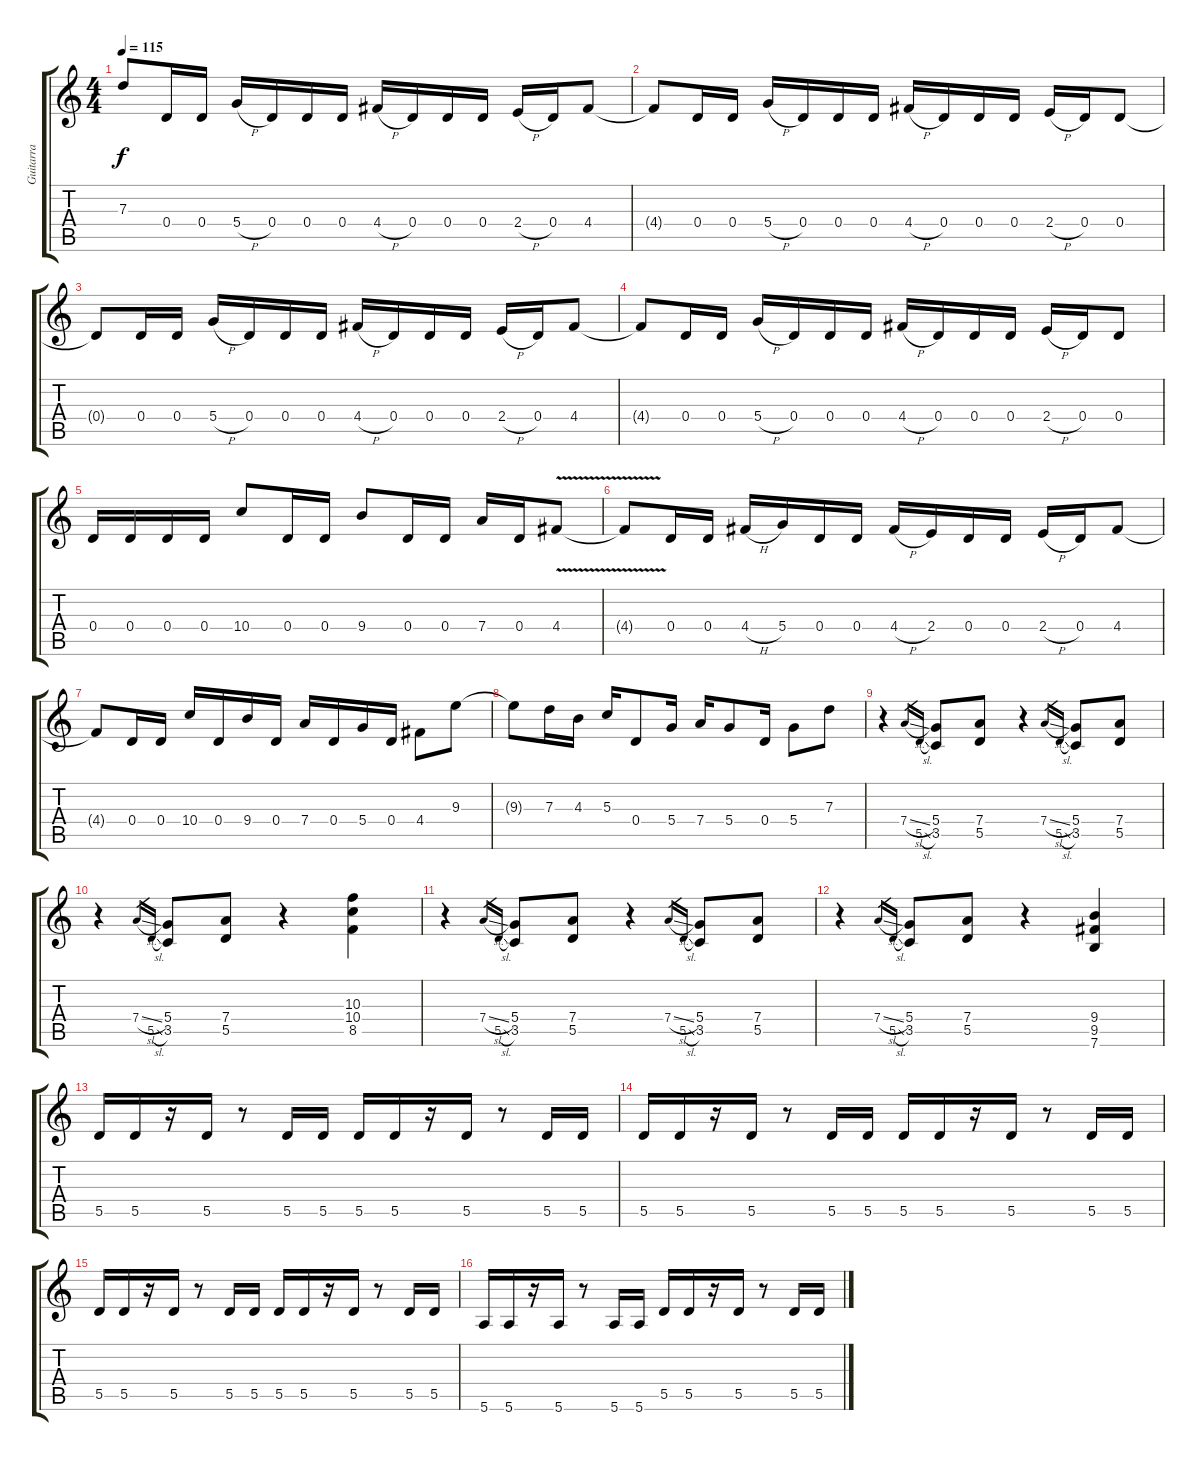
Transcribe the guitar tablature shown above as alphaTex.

\track ("Guitarra" "Guitarra") {instrument overdrivenguitar}
\staff {score tabs}
\tuning (E4 B3 G3 D3 A2 E2) {hide}
\ts (4 4)
\tempo 115
\clef g2
\ks c
7.3{t}.8{dy f} 0.4.16 0.4.16 5.4{h}.16 0.4.16 0.4.16 0.4.16 4.4{h}.16 0.4.16 0.4.16 0.4.16 2.4{h}.16 0.4.16 4.4.8 |
4.4{t}.8 0.4.16 0.4.16 5.4{h}.16 0.4.16 0.4.16 0.4.16 4.4{h}.16 0.4.16 0.4.16 0.4.16 2.4{h}.16 0.4.16 0.4.8 |
0.4{t}.8 0.4.16 0.4.16 5.4{h}.16 0.4.16 0.4.16 0.4.16 4.4{h}.16 0.4.16 0.4.16 0.4.16 2.4{h}.16 0.4.16 4.4.8 |
4.4{t}.8 0.4.16 0.4.16 5.4{h}.16 0.4.16 0.4.16 0.4.16 4.4{h}.16 0.4.16 0.4.16 0.4.16 2.4{h}.16 0.4.16 0.4.8 |
0.4.16 0.4.16 0.4.16 0.4.16 10.4.8 0.4.16 0.4.16 9.4.8 0.4.16 0.4.16 7.4.16 0.4.16 4.4{v}.8 |
4.4{t}.8 0.4.16 0.4.16 4.4{h}.16 5.4.16 0.4.16 0.4.16 4.4{h}.16 2.4.16 0.4.16 0.4.16 2.4{h}.16 0.4.16 4.4.8 |
4.4{t}.8 0.4.16 0.4.16 10.4.16 0.4.16 9.4.16 0.4.16 7.4.16 0.4.16 5.4.16 0.4.16 4.4.8 9.3.8 |
9.3{t}.8 7.3.16 4.3.16 5.3.16 0.4.8 5.4.16 7.4.16 5.4.8 0.4.16 5.4.8 7.3.8 |
r.4 7.4{sl}.16{gr} 5.5{sl}.16{gr} (5.4 3.5).8 (7.4 5.5).8 r.4 7.4{sl}.16{gr} 5.5{sl}.16{gr} (5.4 3.5).8 (7.4 5.5).8 |
r.4 7.4{sl}.16{gr} 5.5{sl}.16{gr} (5.4 3.5).8 (7.4 5.5).8 r.4 (10.3 10.4 8.5).4 |
r.4 7.4{sl}.16{gr} 5.5{sl}.16{gr} (5.4 3.5).8 (7.4 5.5).8 r.4 7.4{sl}.16{gr} 5.5{sl}.16{gr} (5.4 3.5).8 (7.4 5.5).8 |
r.4 7.4{sl}.16{gr} 5.5{sl}.16{gr} (5.4 3.5).8 (7.4 5.5).8 r.4 (9.4 9.5 7.6).4 |
5.5.16 5.5.16 r.16 5.5.16 r.8 5.5.16 5.5.16 5.5.16 5.5.16 r.16 5.5.16 r.8 5.5.16 5.5.16 |
5.5.16 5.5.16 r.16 5.5.16 r.8 5.5.16 5.5.16 5.5.16 5.5.16 r.16 5.5.16 r.8 5.5.16 5.5.16 |
5.5.16 5.5.16 r.16 5.5.16 r.8 5.5.16 5.5.16 5.5.16 5.5.16 r.16 5.5.16 r.8 5.5.16 5.5.16 |
5.6.16 5.6.16 r.16 5.6.16 r.8 5.6.16 5.6.16 5.5.16 5.5.16 r.16 5.5.16 r.8 5.5.16 5.5.16
